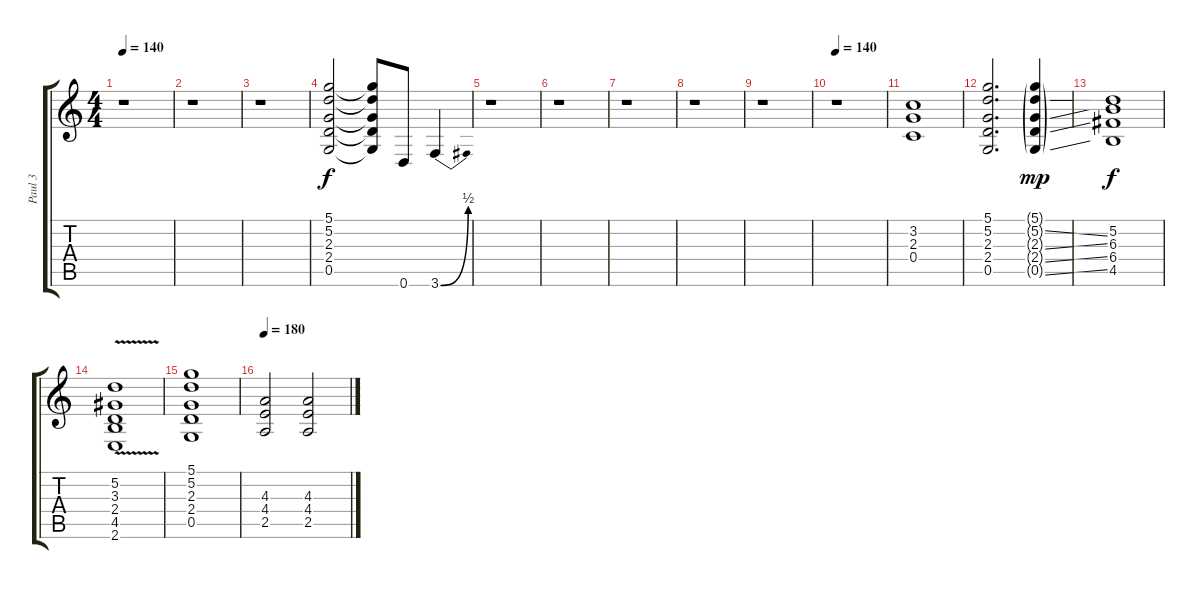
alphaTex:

\track ("Paul 3" "Paul 3") {instrument distortionguitar}
\staff {score tabs}
\tuning (D4 A3 F3 C3 G2 D2) {hide}
\ts (4 4)
\tempo 140
\clef g2
\ks c
r.1{dy f} |
r.1 |
r.1 |
(5.1 5.2 2.3 2.4 0.5).2 (5.1{t} 5.2{t} 2.3{t} 2.4{t} 0.5{t}).8 0.6.8 3.6{be (bend 0 0 60 2)}.4 |
r.1 |
r.1 |
r.1 |
r.1 |
r.1 |
\tempo 140
r.1 |
(3.2 2.3 0.4).1 |
(5.1 5.2 2.3 2.4 0.5).2{d} (5.1{g} 5.2{ss g} 2.3{ss g} 2.4{ss g} 0.5{ss g}).4{dy mp} |
(5.2 6.3 6.4 4.5).1{dy f} |
(5.2{v} 3.3 2.4 4.5 2.6).1 |
(5.1 5.2 2.3 2.4 0.5).1 |
\tempo 180
(4.3 4.4 2.5).2 (4.3 4.4 2.5).2
